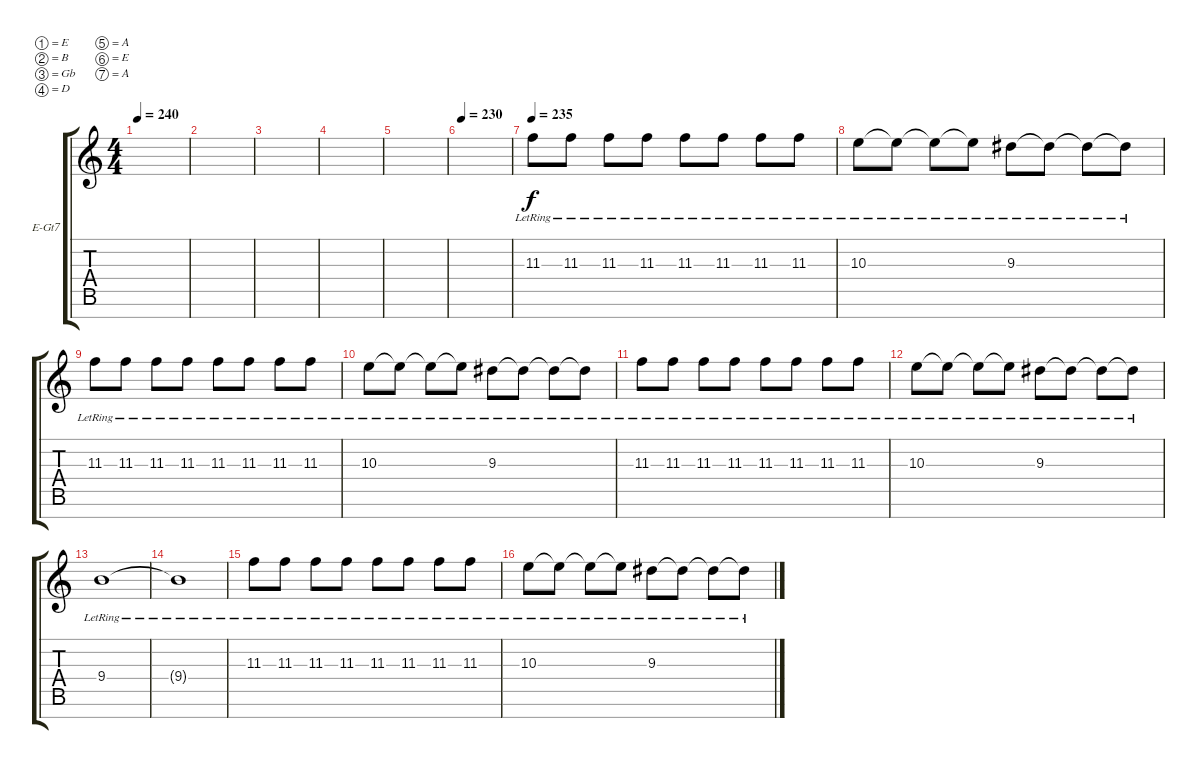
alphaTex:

\bracketExtendMode groupsimilarinstruments
\firstSystemTrackNameOrientation horizontal
\otherSystemsTrackNameOrientation horizontal
\track ("other" "E-Gt7") {instrument distortionguitar}
\staff {score tabs}
\tuning (E4 B3 Gb3 D3 A2 E2 A1)
\ts (4 4)
\tempo 240
\clef g2
\scale
0.333333
\ks c
|
\scale
0.333333 |
\scale
0.333333 |
\scale
0.333333 |
\scale
0.333333 |
\tempo (230 0.03125)
\scale
0.333333 |
\tempo 235
\scale
0.333333 11.3{lr}.8 11.3{lr}.8 11.3{lr}.8 11.3{lr}.8 11.3{lr}.8 11.3{lr}.8 11.3{lr}.8 11.3{lr}.8 |
\scale
0.333333 10.3{lr}.8 10.3{lr t}.8 10.3{lr t}.8 10.3{lr t}.8 9.3{lr}.8 9.3{lr t}.8 9.3{lr t}.8 9.3{lr t}.8 |
\scale
0.333333 11.3{lr}.8 11.3{lr}.8 11.3{lr}.8 11.3{lr}.8 11.3{lr}.8 11.3{lr}.8 11.3{lr}.8 11.3{lr}.8 |
\scale
0.333333 10.3{lr}.8 10.3{lr t}.8 10.3{lr t}.8 10.3{lr t}.8 9.3{lr}.8 9.3{lr t}.8 9.3{lr t}.8 9.3{lr t}.8 |
\scale
0.333333 11.3{lr}.8 11.3{lr}.8 11.3{lr}.8 11.3{lr}.8 11.3{lr}.8 11.3{lr}.8 11.3{lr}.8 11.3{lr}.8 |
\scale
0.333333 10.3{lr}.8 10.3{lr t}.8 10.3{lr t}.8 10.3{lr t}.8 9.3{lr}.8 9.3{lr t}.8 9.3{lr t}.8 9.3{lr t}.8 |
\scale
0.333333 9.4{lr}.1 |
\scale
0.333333 9.4{lr t}.1 |
\scale
0.333333 11.3{lr}.8 11.3{lr}.8 11.3{lr}.8 11.3{lr}.8 11.3{lr}.8 11.3{lr}.8 11.3{lr}.8 11.3{lr}.8 |
\scale
0.333333 10.3{lr}.8 10.3{lr t}.8 10.3{lr t}.8 10.3{lr t}.8 9.3{lr}.8 9.3{lr t}.8 9.3{lr t}.8 9.3{lr t}.8
